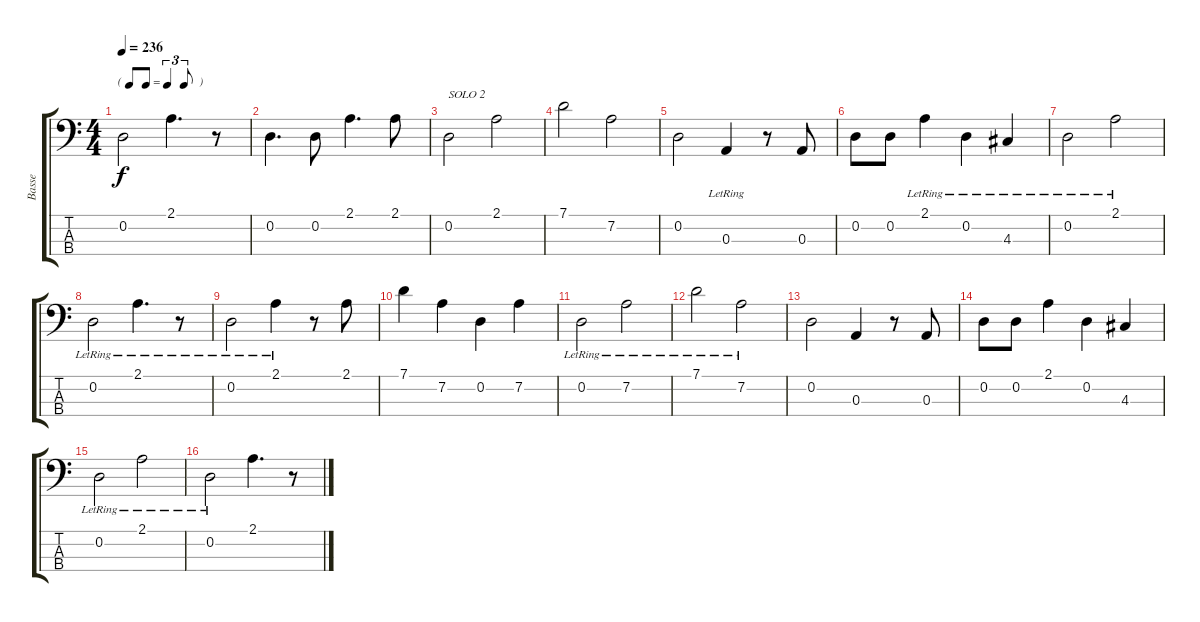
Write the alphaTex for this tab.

\track ("Basse" "Basse") {instrument slapbass1}
\staff {score tabs}
\tuning (G2 D2 A1 E1) {hide}
\ts (4 4)
\tf triplet8th
\tempo 236
\clef f4
\ks c
0.2.2{dy f} 2.1.4{d} r.8 |
0.2.4{d} 0.2.8 2.1.4{d} 2.1.8 |
0.2.2{txt "SOLO 2"} 2.1.2 |
7.1.2 7.2.2 |
0.2.2 0.3{lr}.4 r.8 0.3.8 |
0.2.8 0.2.8 2.1{lr}.4 0.2{lr}.4 4.3{lr}.4 |
0.2{lr}.2 2.1{lr}.2 |
0.2{lr}.2 2.1{lr}.4{d} r.8 |
0.2{lr}.2 2.1{lr}.4 r.8 2.1.8 |
7.1.4 7.2.4 0.2.4 7.2.4 |
0.2{lr}.2 7.2{lr}.2 |
7.1{lr}.2 7.2{lr}.2 |
0.2.2 0.3.4 r.8 0.3.8 |
0.2.8 0.2.8 2.1.4 0.2.4 4.3.4 |
0.2{lr}.2 2.1{lr}.2 |
0.2{lr}.2 2.1.4{d} r.8
